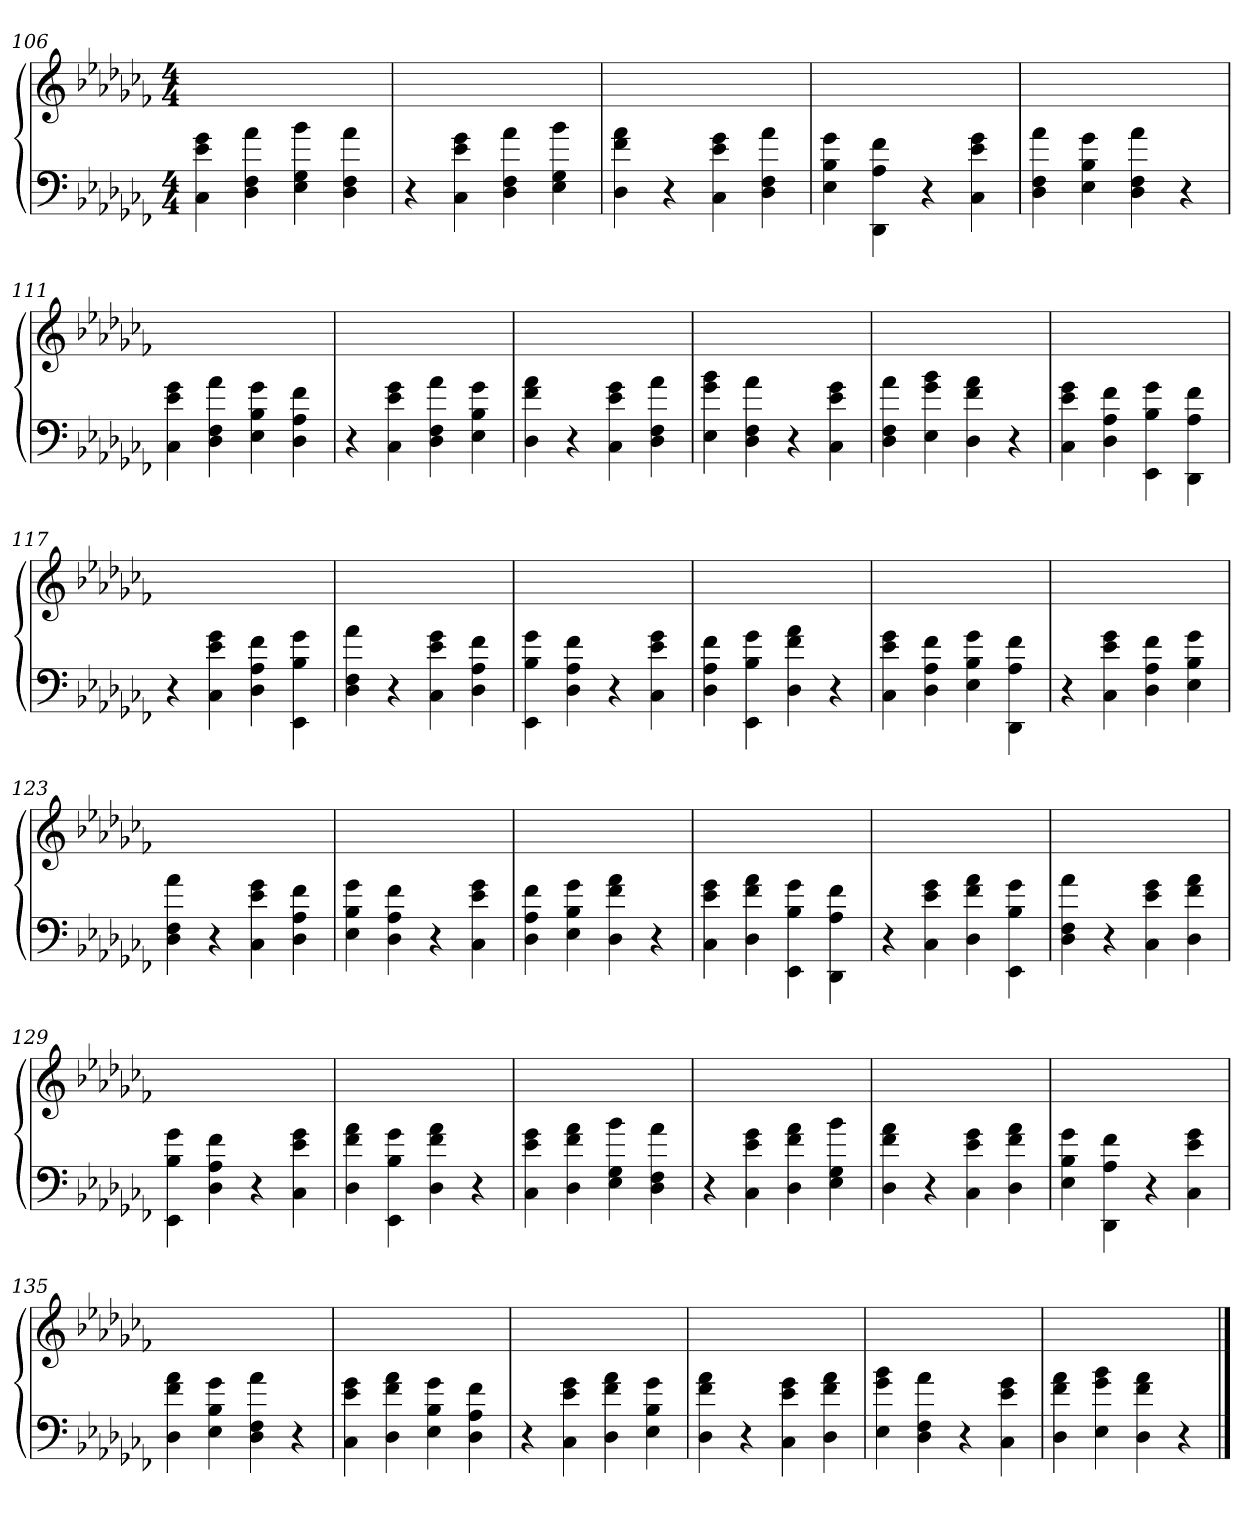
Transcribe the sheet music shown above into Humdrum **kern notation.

**kern	**kern
*part2	*part1
*staff2	*staff1
*clefF4	*clefG2
*k[b-e-a-d-g-c-f-]	*k[b-e-a-d-g-c-f-]
*C-:	*C-:
*M4/4	*M4/4
=106	=106
4C- 4e- 4g-	1ryy
4D- 4F- 4a-	.
4E- 4G- 4b-	.
4D- 4F- 4a-	.
=107	=107
4r	1ryy
4C- 4e- 4g-	.
4D- 4F- 4a-	.
4E- 4G- 4b-	.
=108	=108
4D- 4f- 4a-	1ryy
4r	.
4C- 4e- 4g-	.
4D- 4F- 4a-	.
=109	=109
4E- 4B- 4g-	1ryy
4DD- 4A- 4f-	.
4r	.
4C- 4e- 4g-	.
=110	=110
4D- 4F- 4a-	1ryy
4E- 4B- 4g-	.
4D- 4F- 4a-	.
4r	.
=111	=111
4C- 4e- 4g-	1ryy
4D- 4F- 4a-	.
4E- 4B- 4g-	.
4D- 4A- 4f-	.
=112	=112
4r	1ryy
4C- 4e- 4g-	.
4D- 4F- 4a-	.
4E- 4B- 4g-	.
=113	=113
4D- 4f- 4a-	1ryy
4r	.
4C- 4e- 4g-	.
4D- 4F- 4a-	.
=114	=114
4E- 4g- 4b-	1ryy
4D- 4F- 4a-	.
4r	.
4C- 4e- 4g-	.
=115	=115
4D- 4F- 4a-	1ryy
4E- 4g- 4b-	.
4D- 4f- 4a-	.
4r	.
=116	=116
4C- 4e- 4g-	1ryy
4D- 4A- 4f-	.
4EE- 4B- 4g-	.
4DD- 4A- 4f-	.
=117	=117
4r	1ryy
4C- 4e- 4g-	.
4D- 4A- 4f-	.
4EE- 4B- 4g-	.
=118	=118
4D- 4F- 4a-	1ryy
4r	.
4C- 4e- 4g-	.
4D- 4A- 4f-	.
=119	=119
4EE- 4B- 4g-	1ryy
4D- 4A- 4f-	.
4r	.
4C- 4e- 4g-	.
=120	=120
4D- 4A- 4f-	1ryy
4EE- 4B- 4g-	.
4D- 4f- 4a-	.
4r	.
=121	=121
4C- 4e- 4g-	1ryy
4D- 4A- 4f-	.
4E- 4B- 4g-	.
4DD- 4A- 4f-	.
=122	=122
4r	1ryy
4C- 4e- 4g-	.
4D- 4A- 4f-	.
4E- 4B- 4g-	.
=123	=123
4D- 4F- 4a-	1ryy
4r	.
4C- 4e- 4g-	.
4D- 4A- 4f-	.
=124	=124
4E- 4B- 4g-	1ryy
4D- 4A- 4f-	.
4r	.
4C- 4e- 4g-	.
=125	=125
4D- 4A- 4f-	1ryy
4E- 4B- 4g-	.
4D- 4f- 4a-	.
4r	.
=126	=126
4C- 4e- 4g-	1ryy
4D- 4f- 4a-	.
4EE- 4B- 4g-	.
4DD- 4A- 4f-	.
=127	=127
4r	1ryy
4C- 4e- 4g-	.
4D- 4f- 4a-	.
4EE- 4B- 4g-	.
=128	=128
4D- 4F- 4a-	1ryy
4r	.
4C- 4e- 4g-	.
4D- 4f- 4a-	.
=129	=129
4EE- 4B- 4g-	1ryy
4D- 4A- 4f-	.
4r	.
4C- 4e- 4g-	.
=130	=130
4D- 4f- 4a-	1ryy
4EE- 4B- 4g-	.
4D- 4f- 4a-	.
4r	.
=131	=131
4C- 4e- 4g-	1ryy
4D- 4f- 4a-	.
4E- 4G- 4b-	.
4D- 4F- 4a-	.
=132	=132
4r	1ryy
4C- 4e- 4g-	.
4D- 4f- 4a-	.
4E- 4G- 4b-	.
=133	=133
4D- 4f- 4a-	1ryy
4r	.
4C- 4e- 4g-	.
4D- 4f- 4a-	.
=134	=134
4E- 4B- 4g-	1ryy
4DD- 4A- 4f-	.
4r	.
4C- 4e- 4g-	.
=135	=135
4D- 4f- 4a-	1ryy
4E- 4B- 4g-	.
4D- 4F- 4a-	.
4r	.
=136	=136
4C- 4e- 4g-	1ryy
4D- 4f- 4a-	.
4E- 4B- 4g-	.
4D- 4A- 4f-	.
=137	=137
4r	1ryy
4C- 4e- 4g-	.
4D- 4f- 4a-	.
4E- 4B- 4g-	.
=138	=138
4D- 4f- 4a-	1ryy
4r	.
4C- 4e- 4g-	.
4D- 4f- 4a-	.
=139	=139
4E- 4g- 4b-	1ryy
4D- 4F- 4a-	.
4r	.
4C- 4e- 4g-	.
=140	=140
4D- 4f- 4a-	1ryy
4E- 4g- 4b-	.
4D- 4f- 4a-	.
4r	.
==	==
*-	*-
